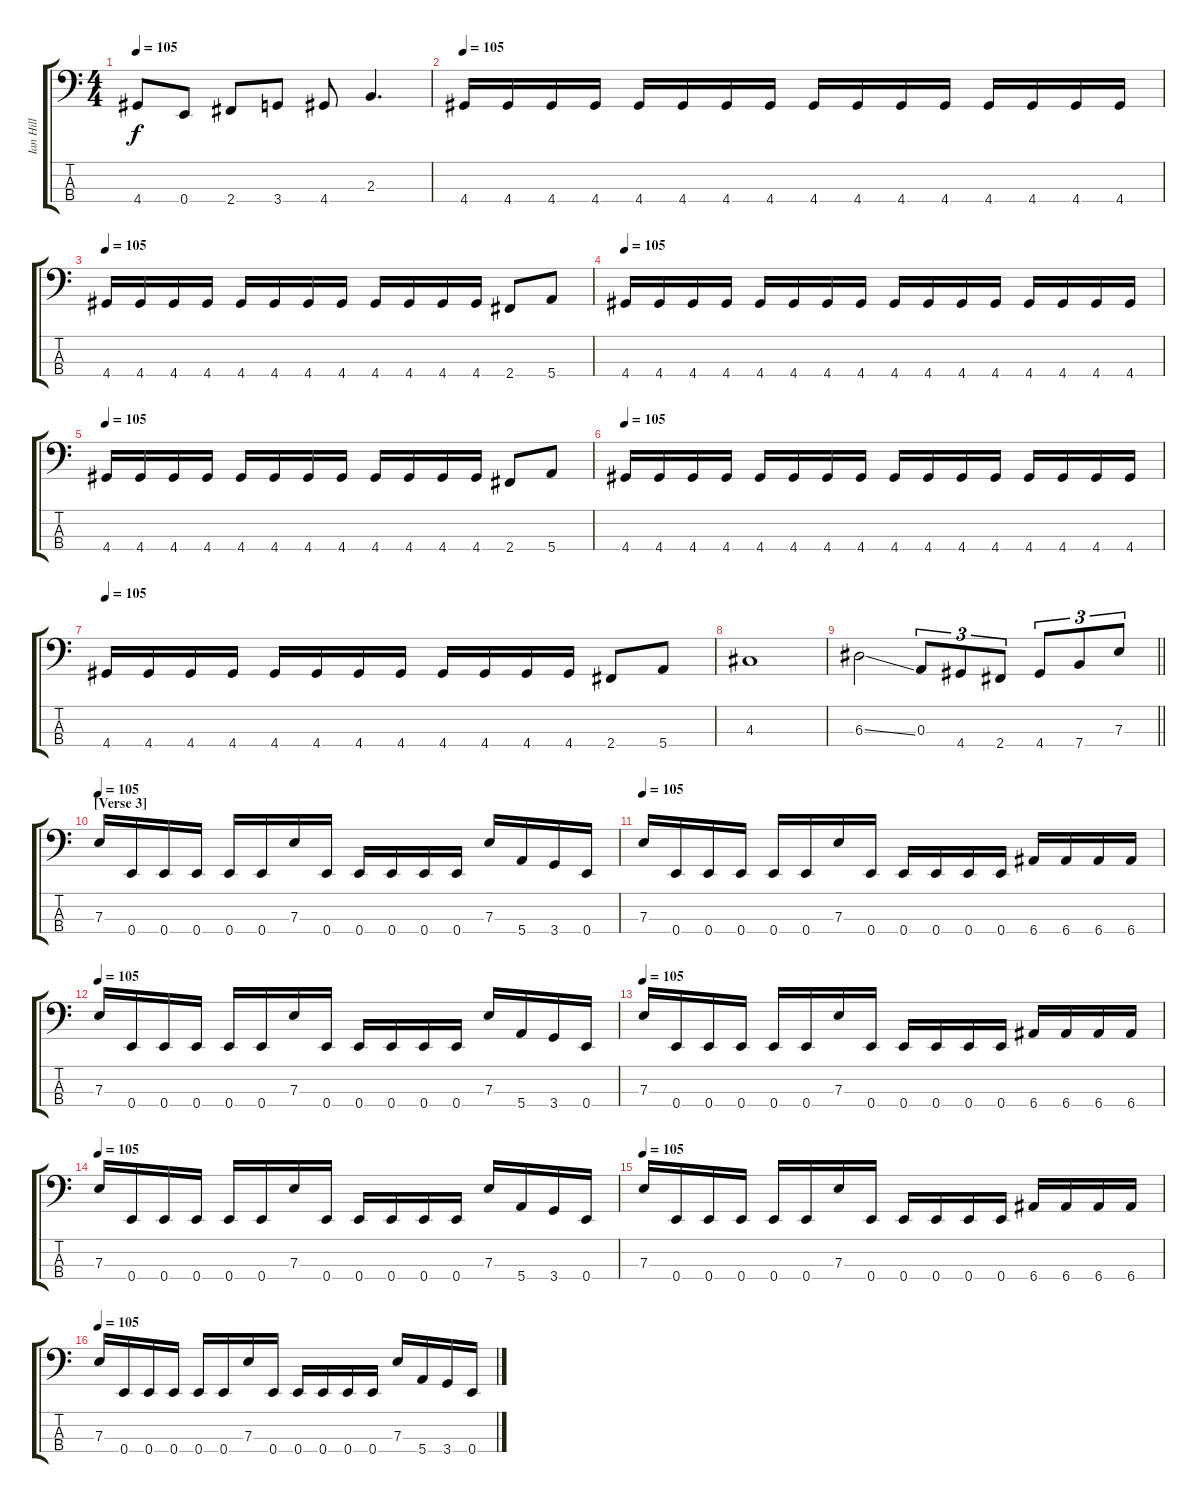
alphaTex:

\track ("Ian Hill" "Ian Hill") {instrument electricbassfinger}
\staff {score tabs}
\tuning (G2 D2 A1 E1) {hide}
\ts (4 4)
\tempo 105
\clef f4
\ks c
4.4.8{dy f} 0.4.8 2.4.8 3.4.8 4.4.8 2.3.4{d} |
\tempo 105
4.4.16 4.4.16 4.4.16 4.4.16 4.4.16 4.4.16 4.4.16 4.4.16 4.4.16 4.4.16 4.4.16 4.4.16 4.4.16 4.4.16 4.4.16 4.4.16 |
\tempo 105
4.4.16 4.4.16 4.4.16 4.4.16 4.4.16 4.4.16 4.4.16 4.4.16 4.4.16 4.4.16 4.4.16 4.4.16 2.4.8 5.4.8 |
\tempo 105
4.4.16 4.4.16 4.4.16 4.4.16 4.4.16 4.4.16 4.4.16 4.4.16 4.4.16 4.4.16 4.4.16 4.4.16 4.4.16 4.4.16 4.4.16 4.4.16 |
\tempo 105
4.4.16 4.4.16 4.4.16 4.4.16 4.4.16 4.4.16 4.4.16 4.4.16 4.4.16 4.4.16 4.4.16 4.4.16 2.4.8 5.4.8 |
\tempo 105
4.4.16 4.4.16 4.4.16 4.4.16 4.4.16 4.4.16 4.4.16 4.4.16 4.4.16 4.4.16 4.4.16 4.4.16 4.4.16 4.4.16 4.4.16 4.4.16 |
\tempo 105
4.4.16 4.4.16 4.4.16 4.4.16 4.4.16 4.4.16 4.4.16 4.4.16 4.4.16 4.4.16 4.4.16 4.4.16 2.4.8 5.4.8 |
4.3.1 |
\barLineRight lightlight
6.3{ss}.2 0.3.8{tu (3 2)} 4.4.8{tu (3 2)} 2.4.8{tu (3 2)} 4.4.8{tu (3 2)} 7.4.8{tu (3 2)} 7.3.8{tu (3 2)} |
\section ("" "[Verse 3]")
\tempo 105
7.3.16 0.4.16 0.4.16 0.4.16 0.4.16 0.4.16 7.3.16 0.4.16 0.4.16 0.4.16 0.4.16 0.4.16 7.3.16 5.4.16 3.4.16 0.4.16 |
\tempo 105
7.3.16 0.4.16 0.4.16 0.4.16 0.4.16 0.4.16 7.3.16 0.4.16 0.4.16 0.4.16 0.4.16 0.4.16 6.4.16 6.4.16 6.4.16 6.4.16 |
\tempo 105
7.3.16 0.4.16 0.4.16 0.4.16 0.4.16 0.4.16 7.3.16 0.4.16 0.4.16 0.4.16 0.4.16 0.4.16 7.3.16 5.4.16 3.4.16 0.4.16 |
\tempo 105
7.3.16 0.4.16 0.4.16 0.4.16 0.4.16 0.4.16 7.3.16 0.4.16 0.4.16 0.4.16 0.4.16 0.4.16 6.4.16 6.4.16 6.4.16 6.4.16 |
\tempo 105
7.3.16 0.4.16 0.4.16 0.4.16 0.4.16 0.4.16 7.3.16 0.4.16 0.4.16 0.4.16 0.4.16 0.4.16 7.3.16 5.4.16 3.4.16 0.4.16 |
\tempo 105
7.3.16 0.4.16 0.4.16 0.4.16 0.4.16 0.4.16 7.3.16 0.4.16 0.4.16 0.4.16 0.4.16 0.4.16 6.4.16 6.4.16 6.4.16 6.4.16 |
\tempo 105
7.3.16 0.4.16 0.4.16 0.4.16 0.4.16 0.4.16 7.3.16 0.4.16 0.4.16 0.4.16 0.4.16 0.4.16 7.3.16 5.4.16 3.4.16 0.4.16
